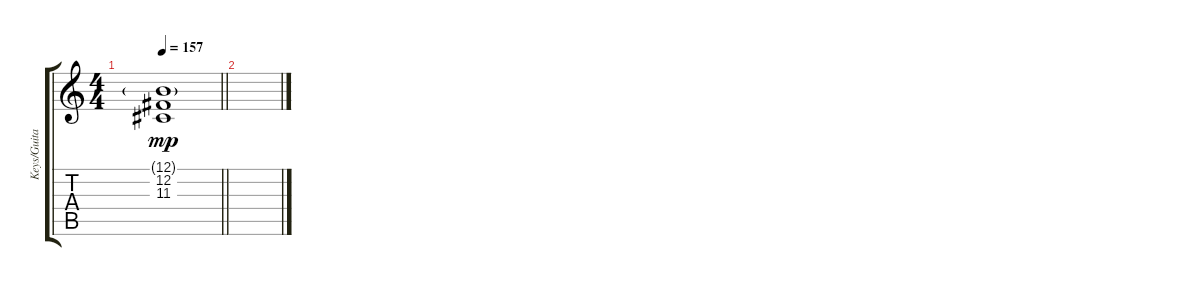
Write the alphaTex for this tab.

\track ("Keys/Guitar" "Keys/Guita") {instrument choiraahs}
\staff {score tabs}
\tuning (B3 Gb3 D3 A2 E2 B1) {hide}
\ts (4 4)
\tempo 157
\clef g2
\barLineRight lightlight
\ks c
(12.1{g} 12.2{t} 11.3).1{dy mp} |
\section ("" "")
